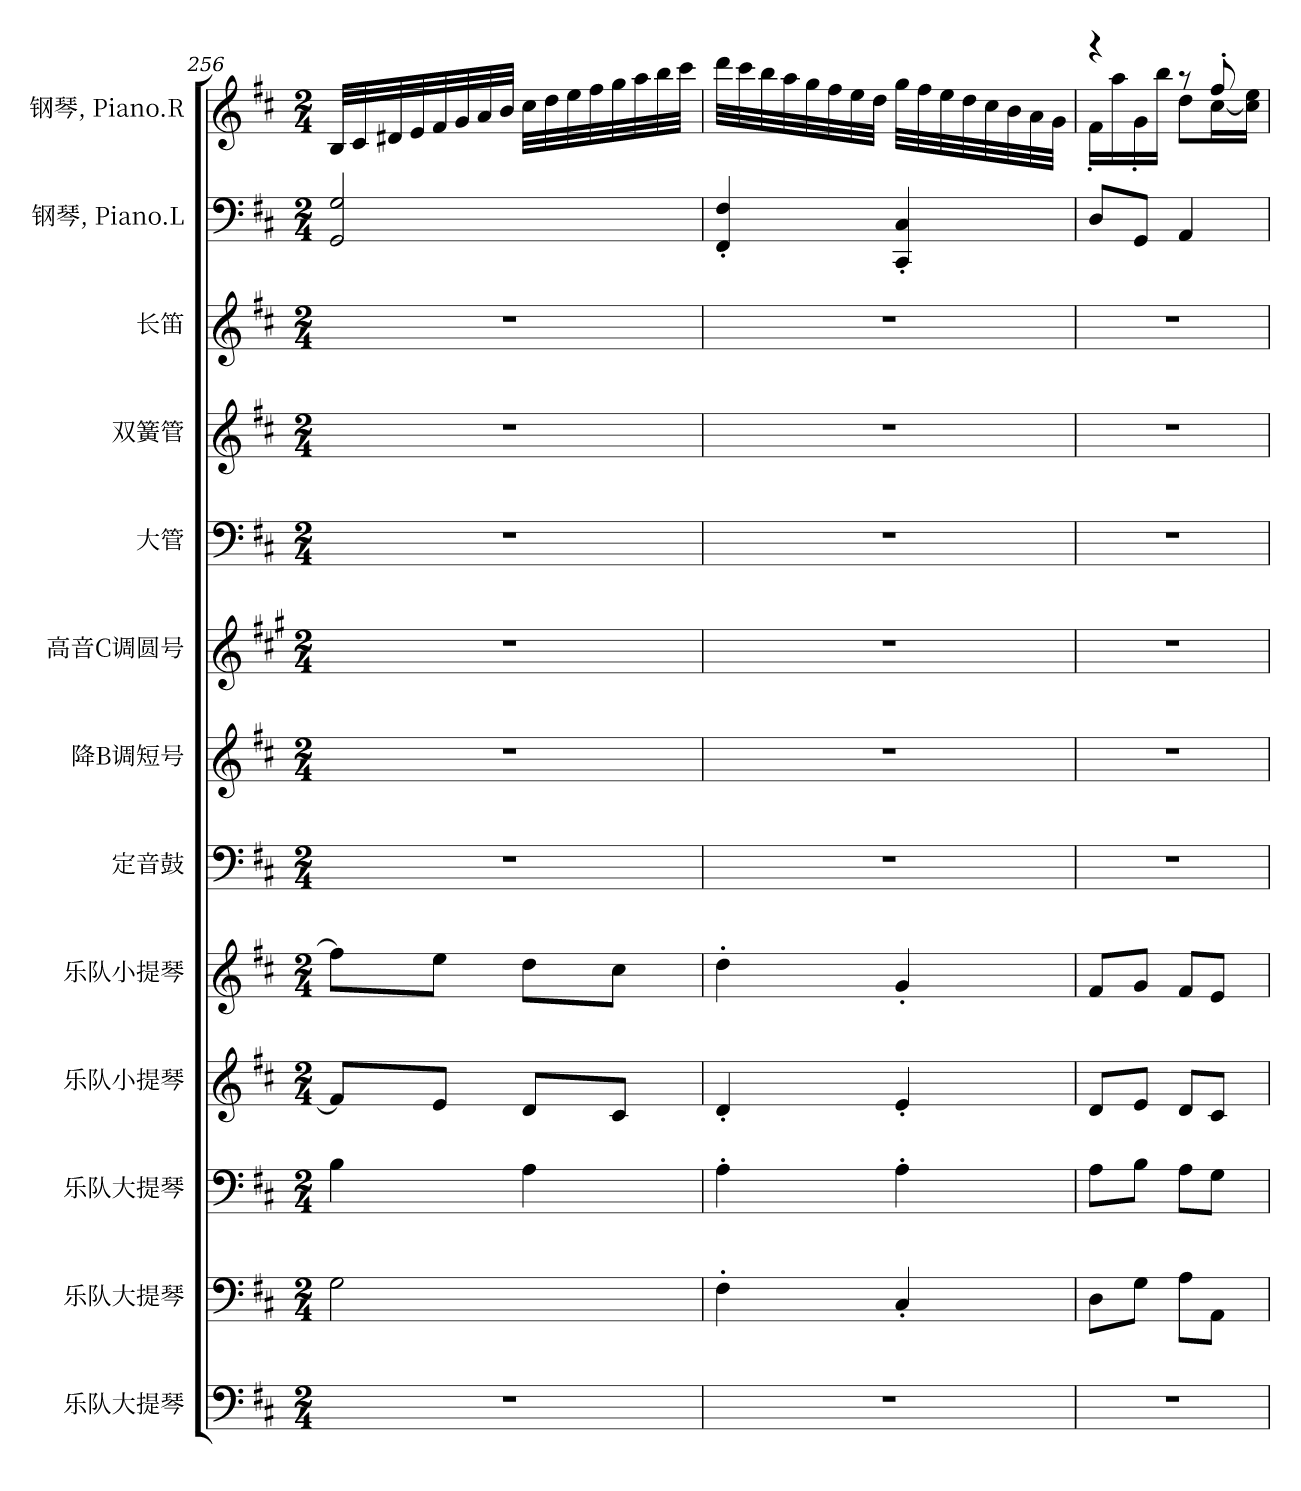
**kern	**kern	**kern	**kern	**kern	**kern	**kern	**kern	**kern	**kern	**kern	**kern	**kern
*part13	*part12	*part11	*part10	*part9	*part8	*part7	*part6	*part5	*part4	*part3	*part2	*part1
*staff13	*staff12	*staff11	*staff10	*staff9	*staff8	*staff7	*staff6	*staff5	*staff4	*staff3	*staff2	*staff1
*I"乐队大提琴	*I"乐队大提琴	*I"乐队大提琴	*I"乐队小提琴	*I"乐队小提琴	*I"定音鼓	*I"降B调短号	*I"高音C调圆号	*I"大管	*I"双簧管	*I"长笛	*I"钢琴, Piano.L	*I"钢琴, Piano.R
*	*	*	*	*	*	*	*	*	*	*	*I'Pno.	*I'Pno.
!!LO:PB:g=z
*clefF4	*clefF4	*clefF4	*clefG2	*clefG2	*clefF4	*clefG2	*clefG2	*clefF4	*clefG2	*clefG2	*clefF4	*clefG2
*	*	*	*	*	*	*ITrd1c2	*ITrd4c7	*	*	*	*	*
*k[f#c#]	*k[f#c#]	*k[f#c#]	*k[f#c#]	*k[f#c#]	*k[f#c#]	*k[]	*k[f#c#]	*k[f#c#]	*k[f#c#]	*k[f#c#]	*k[f#c#]	*k[f#c#]
*M2/4	*M2/4	*M2/4	*M2/4	*M2/4	*M2/4	*M2/4	*M2/4	*M2/4	*M2/4	*M2/4	*M2/4	*M2/4
=256	=256	=256	=256	=256	=256	=256	=256	=256	=256	=256	=256	=256
2r	2G\	4B\	8f#/L]	8ff#\L]	2r	2r	2r	2r	2r	2r	2GG/ 2G/	32B/LLL
.	.	.	.	.	.	.	.	.	.	.	.	32c#/
.	.	.	.	.	.	.	.	.	.	.	.	32d#X/
.	.	.	.	.	.	.	.	.	.	.	.	32e/
.	.	.	8e/J	8ee\J	.	.	.	.	.	.	.	32f#/
.	.	.	.	.	.	.	.	.	.	.	.	32g/
.	.	.	.	.	.	.	.	.	.	.	.	32a/
.	.	.	.	.	.	.	.	.	.	.	.	32b/JJJ
.	.	4A\	8d/L	8dd\L	.	.	.	.	.	.	.	32cc#\LLL
.	.	.	.	.	.	.	.	.	.	.	.	32dd\
.	.	.	.	.	.	.	.	.	.	.	.	32ee\
.	.	.	.	.	.	.	.	.	.	.	.	32ff#\
.	.	.	8c#/J	8cc#\J	.	.	.	.	.	.	.	32gg\
.	.	.	.	.	.	.	.	.	.	.	.	32aa\
.	.	.	.	.	.	.	.	.	.	.	.	32bb\
.	.	.	.	.	.	.	.	.	.	.	.	32ccc#\JJJ
=257	=257	=257	=257	=257	=257	=257	=257	=257	=257	=257	=257	=257
2r	4F#'\	4A'\	4d'/	4dd'\	2r	2r	2r	2r	2r	2r	4FF#/' 4F#/'	32ddd\LLL
.	.	.	.	.	.	.	.	.	.	.	.	32ccc#\
.	.	.	.	.	.	.	.	.	.	.	.	32bb\
.	.	.	.	.	.	.	.	.	.	.	.	32aa\
.	.	.	.	.	.	.	.	.	.	.	.	32gg\
.	.	.	.	.	.	.	.	.	.	.	.	32ff#\
.	.	.	.	.	.	.	.	.	.	.	.	32ee\
.	.	.	.	.	.	.	.	.	.	.	.	32dd\JJJ
.	4C#'/	4A'\	4e'/	4g'/	.	.	.	.	.	.	4CC#/' 4C#/'	32gg\LLL
.	.	.	.	.	.	.	.	.	.	.	.	32ff#\
.	.	.	.	.	.	.	.	.	.	.	.	32ee\
.	.	.	.	.	.	.	.	.	.	.	.	32dd\
.	.	.	.	.	.	.	.	.	.	.	.	32cc#\
.	.	.	.	.	.	.	.	.	.	.	.	32b\
.	.	.	.	.	.	.	.	.	.	.	.	32a\
.	.	.	.	.	.	.	.	.	.	.	.	32g\JJJ
!!LO:PB:g=z
=258	=258	=258	=258	=258	=258	=258	=258	=258	=258	=258	=258	=258
*	*	*	*	*	*	*	*	*	*	*	*	*^
2r	8D\L	8A\L	8d/L	8f#/L	2r	2r	2r	2r	2r	2r	8D/L	4r	16f#'\LL
.	.	.	.	.	.	.	.	.	.	.	.	.	16aa\
.	8G\J	8B\J	8e/J	8g/J	.	.	.	.	.	.	8GG/J	.	16g'\
.	.	.	.	.	.	.	.	.	.	.	.	.	16bb\JJ
.	8A\L	8A\L	8d/L	8f#/L	.	.	.	.	.	.	4AA/	8r	8dd\L
.	8AA\J	8G\J	8c#/J	8e/J	.	.	.	.	.	.	.	8ff#'/	[16cc#\L
.	.	.	.	.	.	.	.	.	.	.	.	.	16cc#\] 16ee\JJ
*	*	*	*	*	*	*	*	*	*	*	*	*v	*v
=	=	=	=	=	=	=	=	=	=	=	=	=
*-	*-	*-	*-	*-	*-	*-	*-	*-	*-	*-	*-	*-
